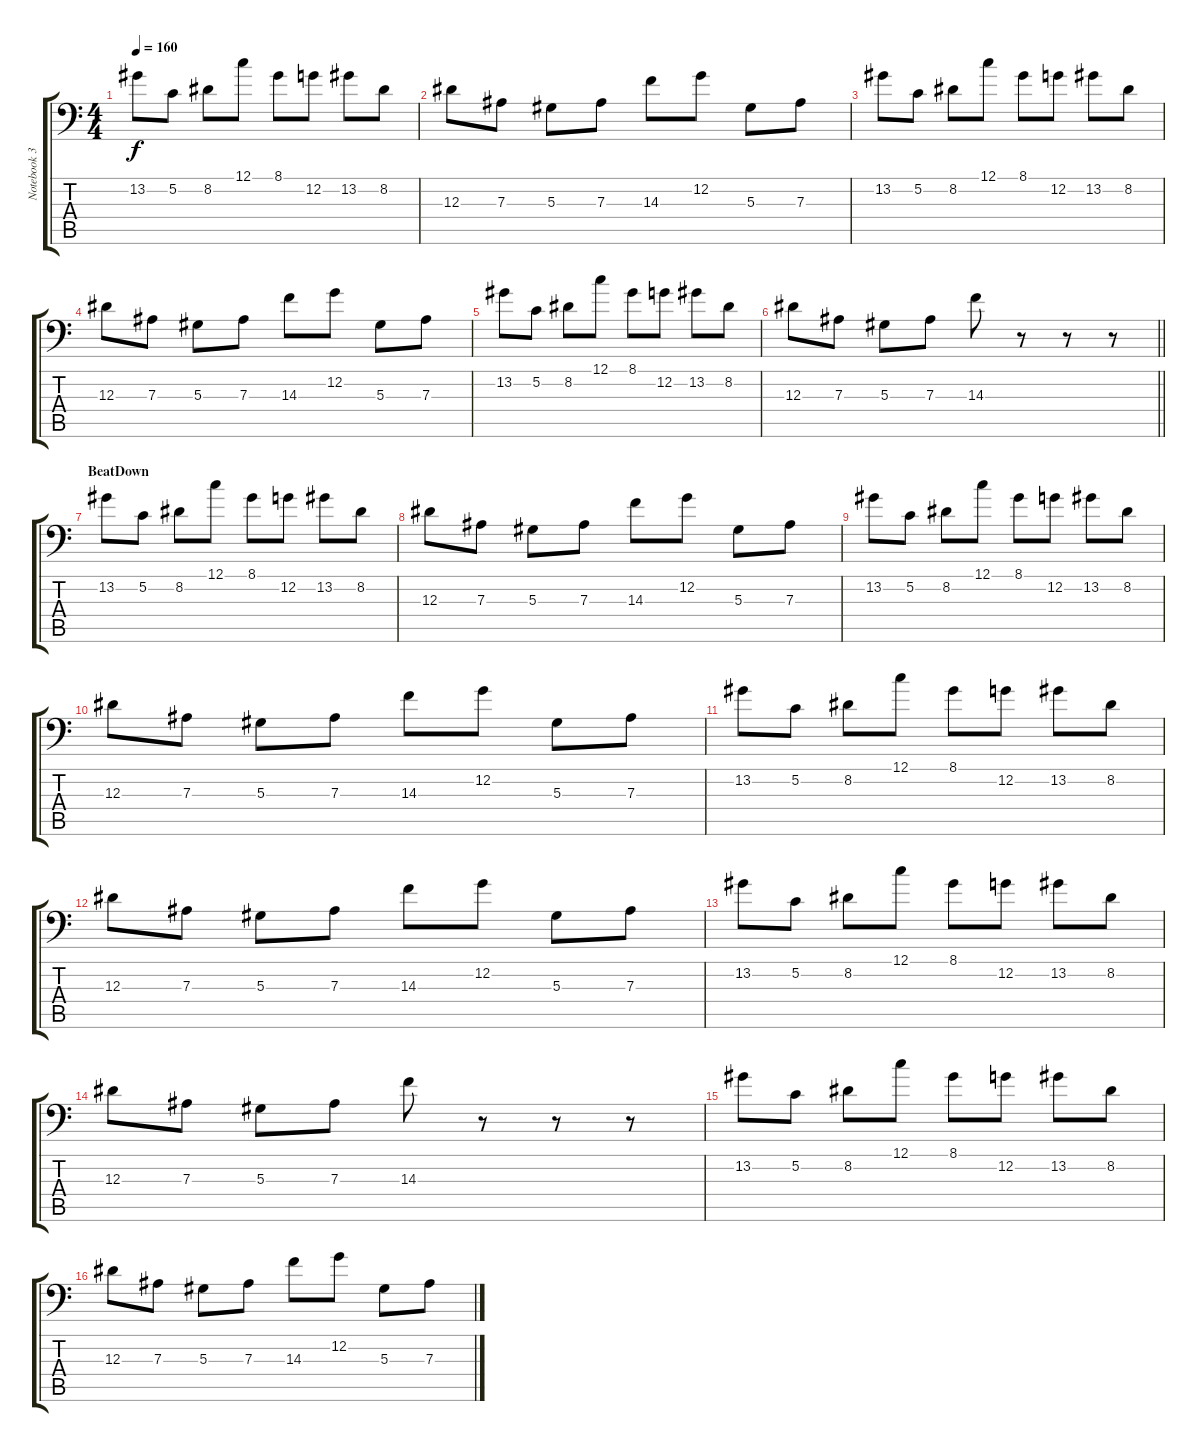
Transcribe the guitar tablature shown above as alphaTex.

\track ("Notebook 3" "Notebook 3") {instrument lead2sawtooth}
\staff {score tabs}
\tuning (C4 G3 Eb3 Bb2 F2 Bb1) {hide}
\ts (4 4)
\tempo 160
\clef f4
\ks c
13.2.8{dy f} 5.2.8 8.2.8 12.1.8 8.1.8 12.2.8 13.2.8 8.2.8 |
12.3.8 7.3.8 5.3.8 7.3.8 14.3.8 12.2.8 5.3.8 7.3.8 |
13.2.8 5.2.8 8.2.8 12.1.8 8.1.8 12.2.8 13.2.8 8.2.8 |
12.3.8 7.3.8 5.3.8 7.3.8 14.3.8 12.2.8 5.3.8 7.3.8 |
13.2.8 5.2.8 8.2.8 12.1.8 8.1.8 12.2.8 13.2.8 8.2.8 |
\barLineRight lightlight
12.3.8 7.3.8 5.3.8 7.3.8 14.3.8 r.8 r.8 r.8 |
\section ("" "BeatDown")
13.2.8 5.2.8 8.2.8 12.1.8 8.1.8 12.2.8 13.2.8 8.2.8 |
12.3.8 7.3.8 5.3.8 7.3.8 14.3.8 12.2.8 5.3.8 7.3.8 |
13.2.8 5.2.8 8.2.8 12.1.8 8.1.8 12.2.8 13.2.8 8.2.8 |
12.3.8 7.3.8 5.3.8 7.3.8 14.3.8 12.2.8 5.3.8 7.3.8 |
13.2.8 5.2.8 8.2.8 12.1.8 8.1.8 12.2.8 13.2.8 8.2.8 |
12.3.8 7.3.8 5.3.8 7.3.8 14.3.8 12.2.8 5.3.8 7.3.8 |
13.2.8 5.2.8 8.2.8 12.1.8 8.1.8 12.2.8 13.2.8 8.2.8 |
12.3.8 7.3.8 5.3.8 7.3.8 14.3.8 r.8 r.8 r.8 |
13.2.8 5.2.8 8.2.8 12.1.8 8.1.8 12.2.8 13.2.8 8.2.8 |
12.3.8 7.3.8 5.3.8 7.3.8 14.3.8 12.2.8 5.3.8 7.3.8
